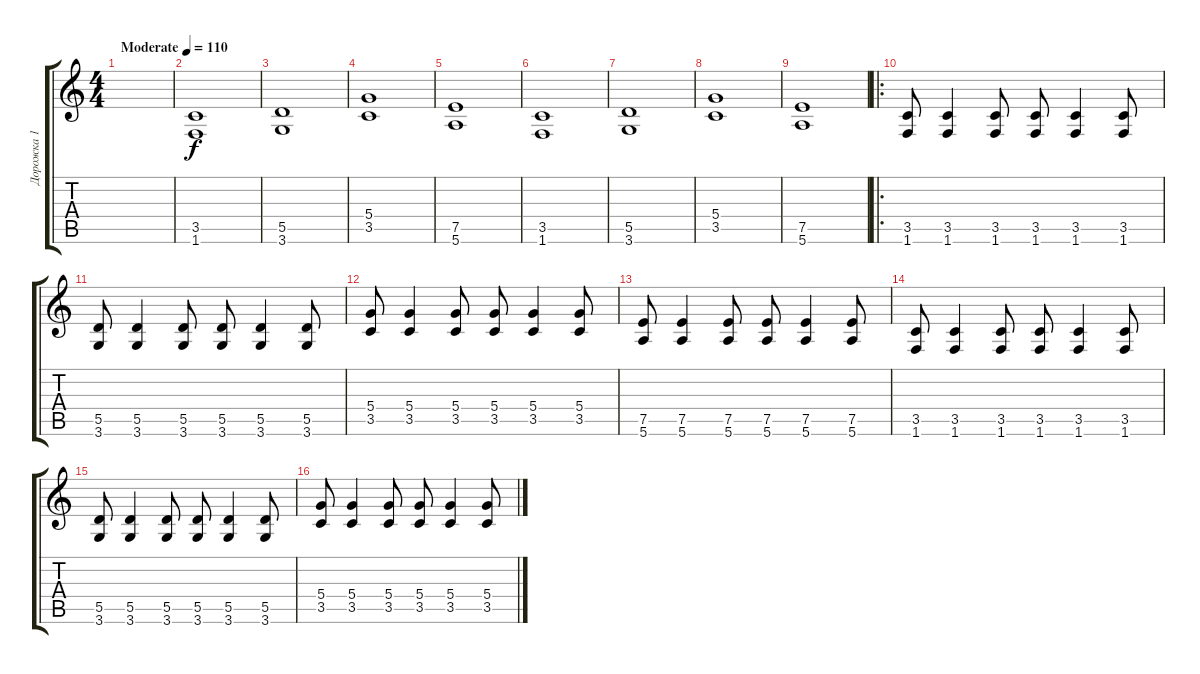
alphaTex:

\track ("Дорожка 1" "Дорожка 1") {instrument distortionguitar}
\staff {score tabs}
\tuning (E4 B3 G3 D3 A2 E2) {hide}
\ts (4 4)
\tempo (110 "Moderate")
\clef g2
\ks c
|
(3.5 1.6).1 |
(5.5 3.6).1 |
(5.4 3.5).1 |
(7.5 5.6).1 |
(3.5 1.6).1 |
(5.5 3.6).1 |
(5.4 3.5).1 |
(7.5 5.6).1 |
\ro
(3.5 1.6).8 (3.5 1.6).4 (3.5 1.6).8 (3.5 1.6).8 (3.5 1.6).4 (3.5 1.6).8 |
(5.5 3.6).8 (5.5 3.6).4 (5.5 3.6).8 (5.5 3.6).8 (5.5 3.6).4 (5.5 3.6).8 |
(5.4 3.5).8 (5.4 3.5).4 (5.4 3.5).8 (5.4 3.5).8 (5.4 3.5).4 (5.4 3.5).8 |
(7.5 5.6).8 (7.5 5.6).4 (7.5 5.6).8 (7.5 5.6).8 (7.5 5.6).4 (7.5 5.6).8 |
(3.5 1.6).8 (3.5 1.6).4 (3.5 1.6).8 (3.5 1.6).8 (3.5 1.6).4 (3.5 1.6).8 |
(5.5 3.6).8 (5.5 3.6).4 (5.5 3.6).8 (5.5 3.6).8 (5.5 3.6).4 (5.5 3.6).8 |
(5.4 3.5).8 (5.4 3.5).4 (5.4 3.5).8 (5.4 3.5).8 (5.4 3.5).4 (5.4 3.5).8
